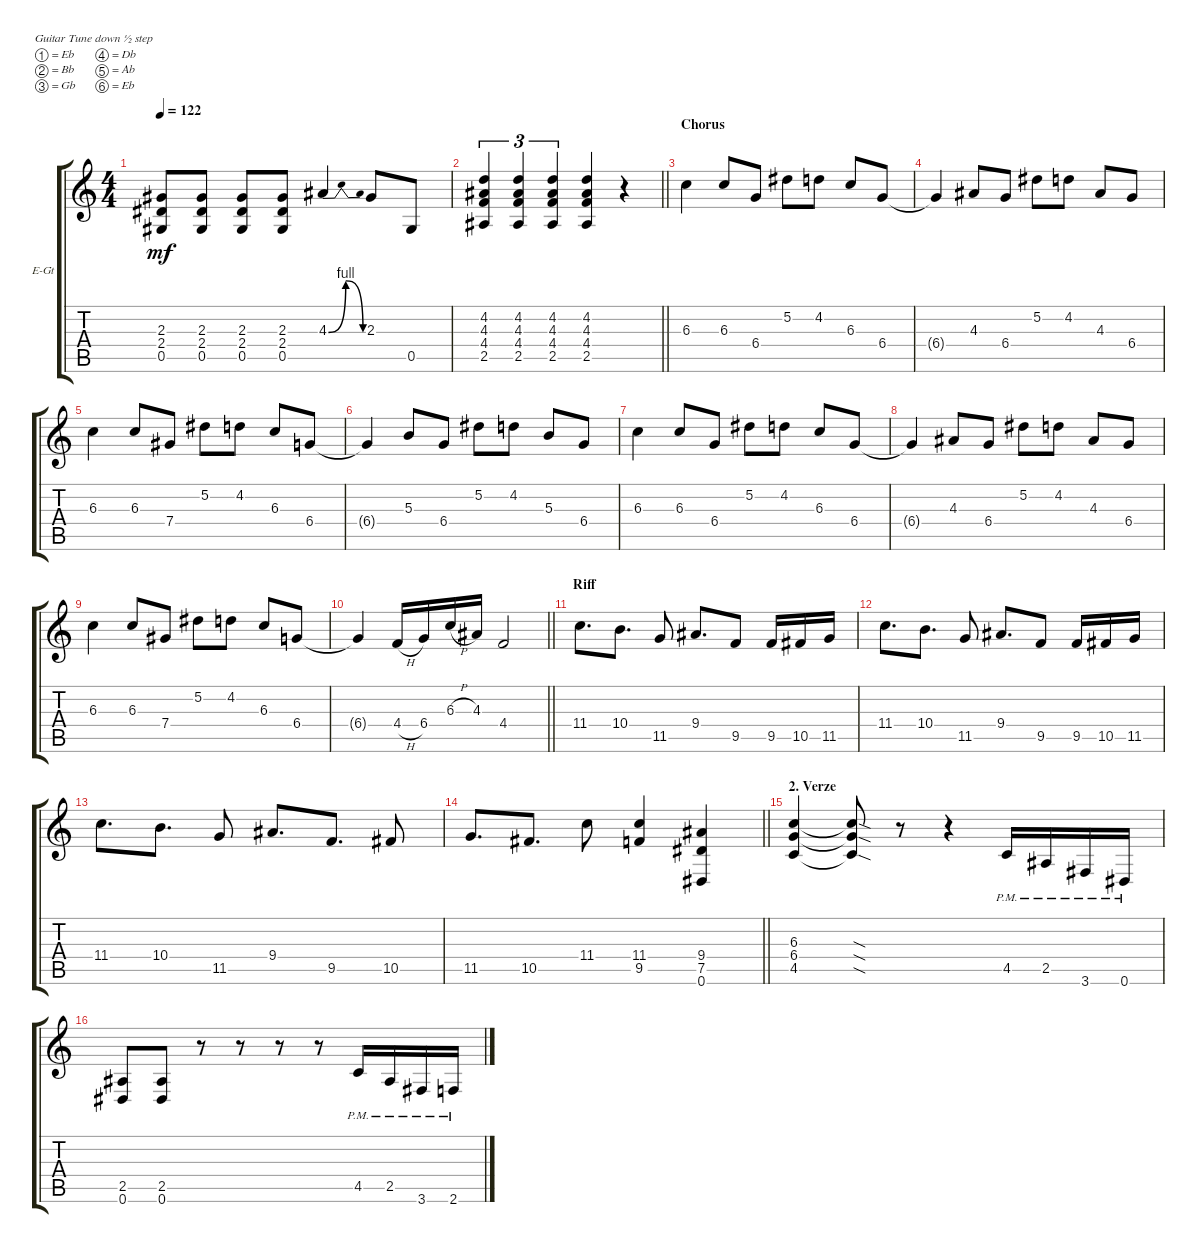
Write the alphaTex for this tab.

\bracketExtendMode groupsimilarinstruments
\firstSystemTrackNameOrientation horizontal
\otherSystemsTrackNameOrientation horizontal
\track ("Slash Right" "E-Gt") {instrument overdrivenguitar}
\staff {score tabs}
\tuning (Eb4 Bb3 Gb3 Db3 Ab2 Eb2)
\ts (4 4)
\tempo 122
\clef g2
\ks c
(2.3 2.4 0.5).8{dy mf} (2.3 2.4 0.5).8 (2.3 2.4 0.5).8 (2.3 2.4 0.5).8 4.3{be (bendrelease 0 0 30 4 30 4 60 0)}.4 2.3.8 0.5.8 |
\barLineRight lightlight
(4.2 4.3 4.4 2.5).4{tu (3 2)} (4.2 4.3 4.4 2.5).4{tu (3 2)} (4.2 4.3 4.4 2.5).4{tu (3 2)} (4.2 4.3 4.4 2.5).4 r.4 |
\section ("" "Chorus")
6.3.4 6.3.8 6.4.8 5.2.8 4.2.8 6.3.8 6.4.8 |
6.4{t}.4 4.3.8 6.4.8 5.2.8 4.2.8 4.3.8 6.4.8 |
6.3.4 6.3.8 7.4.8 5.2.8 4.2.8 6.3.8 6.4.8 |
6.4{t}.4 5.3.8 6.4.8 5.2.8 4.2.8 5.3.8 6.4.8 |
6.3.4 6.3.8 6.4.8 5.2.8 4.2.8 6.3.8 6.4.8 |
6.4{t}.4 4.3.8 6.4.8 5.2.8 4.2.8 4.3.8 6.4.8 |
6.3.4 6.3.8 7.4.8 5.2.8 4.2.8 6.3.8 6.4.8 |
\barLineRight lightlight
6.4{t}.4 4.4{h}.16 6.4.16 6.3{h}.16 4.3.16 4.4.2 |
\section ("" "Riff")
11.4.8{d} 10.4.8{d} 11.5.8 9.4.8{d} 9.5.8 9.5.16 10.5.16 11.5.16 |
11.4.8{d} 10.4.8{d} 11.5.8 9.4.8{d} 9.5.8 9.5.16 10.5.16 11.5.16 |
11.4.8{d} 10.4.8{d} 11.5.8 9.4.8{d} 9.5.8{d} 10.5.8 |
\barLineRight lightlight
11.5.8{d} 10.5.8{d} 11.4.8 (11.4 9.5).4 (9.4 7.5 0.6).4 |
\section ("" "2. Verze")
(6.3 6.4 4.5).4 (6.3{sod t} 6.4{sod t} 4.5{sod t}).8 r.8 r.4 4.5{pm}.16 2.5{pm}.16 3.6{pm}.16 0.6{pm}.16 |
(2.5 0.6).8 (2.5 0.6).8 r.8 r.8 r.8 r.8 4.5{pm}.16 2.5{pm}.16 3.6{pm}.16 2.6{pm}.16
